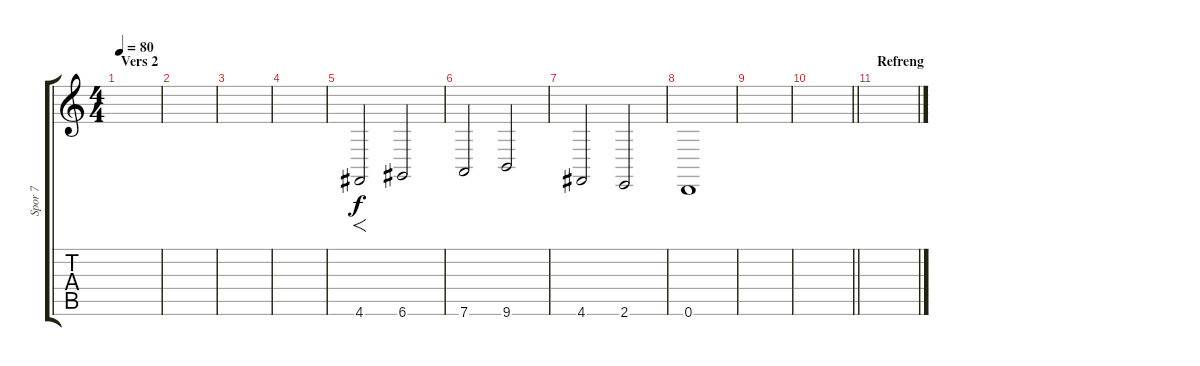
\track ("Spor 7" "Spor 7") {instrument cello}
\staff {score tabs}
\tuning (E4 B3 G3 D3 A2 D2) {hide}
\ts (4 4)
\section ("" "Vers 2")
\tempo 80
\clef g2
\ks c
|
|
|
|
4.6.2{f} 6.6.2 |
7.6.2 9.6.2 |
4.6.2 2.6.2 |
0.6.1 |
|
\barLineRight lightlight
|
\section ("" "Refreng")
